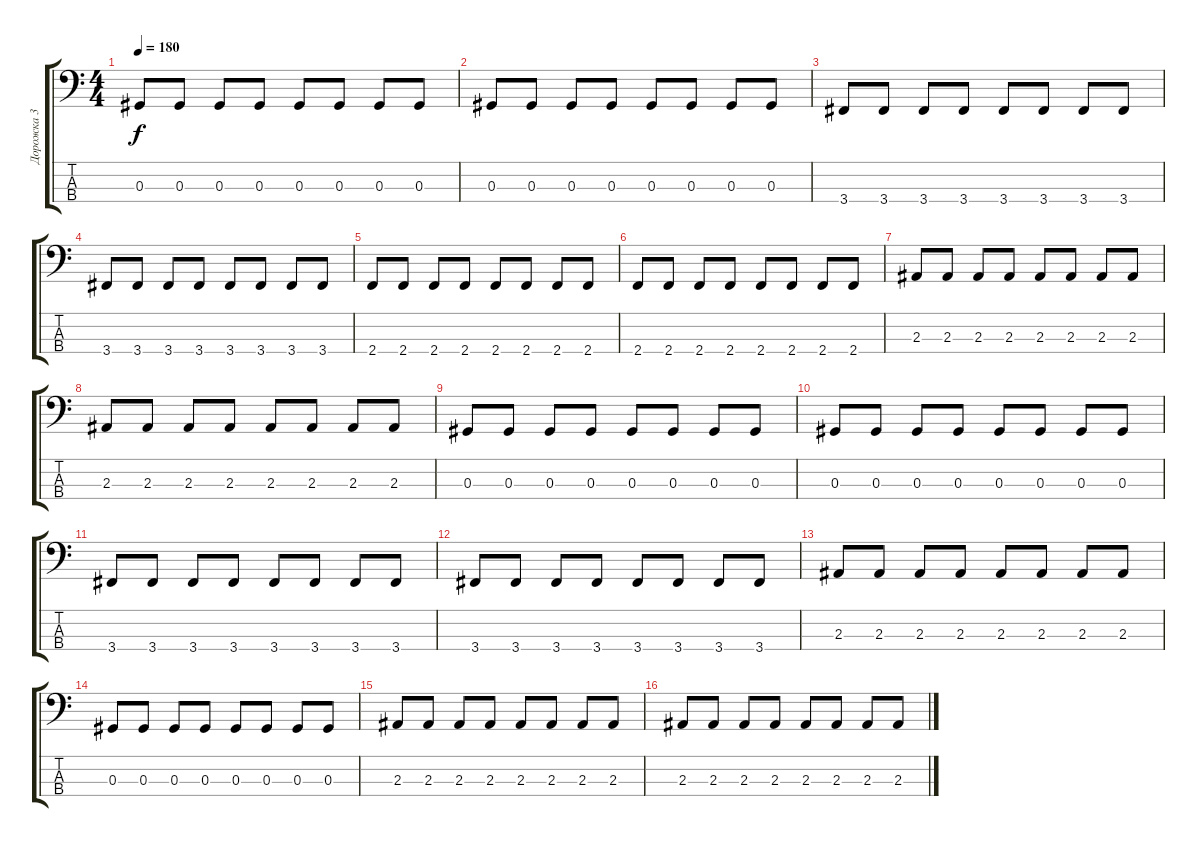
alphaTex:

\track ("Дорожка 3" "Дорожка 3") {instrument electricbassfinger}
\staff {score tabs}
\tuning (Gb2 Db2 Ab1 Eb1) {hide}
\ts (4 4)
\tempo 180
\clef f4
\ks c
0.3.8{dy f} 0.3.8 0.3.8 0.3.8 0.3.8 0.3.8 0.3.8 0.3.8 |
0.3.8 0.3.8 0.3.8 0.3.8 0.3.8 0.3.8 0.3.8 0.3.8 |
3.4.8 3.4.8 3.4.8 3.4.8 3.4.8 3.4.8 3.4.8 3.4.8 |
3.4.8 3.4.8 3.4.8 3.4.8 3.4.8 3.4.8 3.4.8 3.4.8 |
2.4.8 2.4.8 2.4.8 2.4.8 2.4.8 2.4.8 2.4.8 2.4.8 |
2.4.8 2.4.8 2.4.8 2.4.8 2.4.8 2.4.8 2.4.8 2.4.8 |
2.3.8 2.3.8 2.3.8 2.3.8 2.3.8 2.3.8 2.3.8 2.3.8 |
2.3.8 2.3.8 2.3.8 2.3.8 2.3.8 2.3.8 2.3.8 2.3.8 |
0.3.8 0.3.8 0.3.8 0.3.8 0.3.8 0.3.8 0.3.8 0.3.8 |
0.3.8 0.3.8 0.3.8 0.3.8 0.3.8 0.3.8 0.3.8 0.3.8 |
3.4.8 3.4.8 3.4.8 3.4.8 3.4.8 3.4.8 3.4.8 3.4.8 |
3.4.8 3.4.8 3.4.8 3.4.8 3.4.8 3.4.8 3.4.8 3.4.8 |
2.3.8 2.3.8 2.3.8 2.3.8 2.3.8 2.3.8 2.3.8 2.3.8 |
0.3.8 0.3.8 0.3.8 0.3.8 0.3.8 0.3.8 0.3.8 0.3.8 |
2.3.8 2.3.8 2.3.8 2.3.8 2.3.8 2.3.8 2.3.8 2.3.8 |
2.3.8 2.3.8 2.3.8 2.3.8 2.3.8 2.3.8 2.3.8 2.3.8
